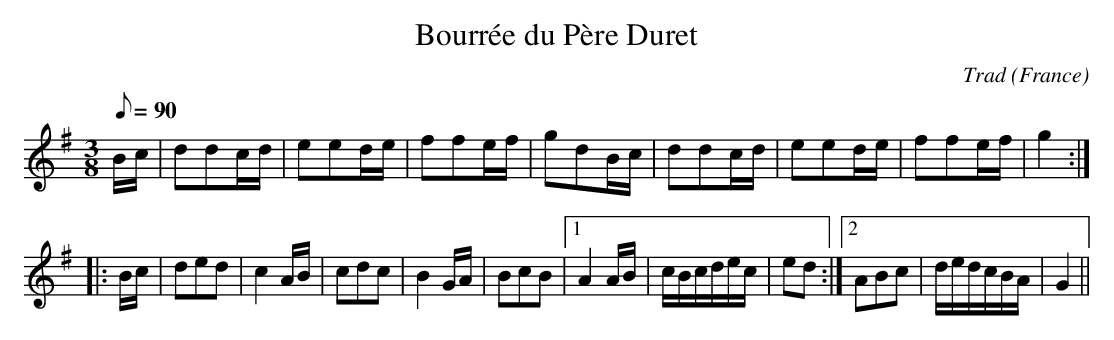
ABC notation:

X:1
T:Bourrée du Père Duret
C:Trad
L:1/8
M:3/8
O:France
Q:90
K:G major
B/2c/2|ddc/2d/2|eed/2e/2|ffe/2f/2|gdB/2c/2|ddc/2d/2|eed/2e/2|ffe/2f/2|g2:|
|:B/2c/2|ded|c2A/2B/2|cdc|B2G/2A/2|BcB|1A2A/2B/2|c/2B/2c/2d/2e/2c/2|ed:|2ABc|d/2e/2d/2c/2B/2A/2|G2||
